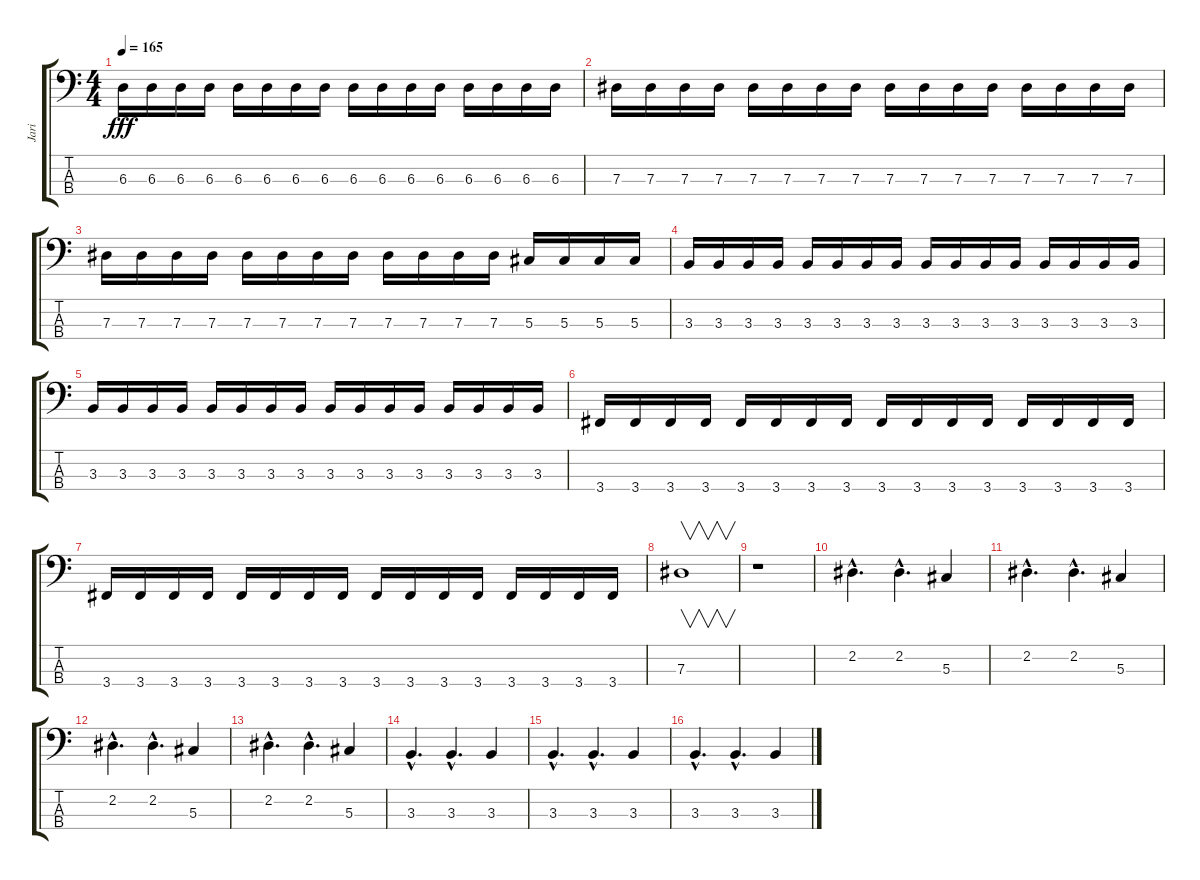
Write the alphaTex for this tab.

\track ("Jari" "Jari") {instrument electricbassfinger}
\staff {score tabs}
\tuning (Gb2 Db2 Ab1 Eb1) {hide}
\ts (4 4)
\tempo 165
\clef f4
\ks c
6.3.16{dy fff} 6.3.16 6.3.16 6.3.16 6.3.16 6.3.16 6.3.16 6.3.16 6.3.16 6.3.16 6.3.16 6.3.16 6.3.16 6.3.16 6.3.16 6.3.16 |
7.3.16 7.3.16 7.3.16 7.3.16 7.3.16 7.3.16 7.3.16 7.3.16 7.3.16 7.3.16 7.3.16 7.3.16 7.3.16 7.3.16 7.3.16 7.3.16 |
7.3.16 7.3.16 7.3.16 7.3.16 7.3.16 7.3.16 7.3.16 7.3.16 7.3.16 7.3.16 7.3.16 7.3.16 5.3.16 5.3.16 5.3.16 5.3.16 |
3.3.16 3.3.16 3.3.16 3.3.16 3.3.16 3.3.16 3.3.16 3.3.16 3.3.16 3.3.16 3.3.16 3.3.16 3.3.16 3.3.16 3.3.16 3.3.16 |
3.3.16 3.3.16 3.3.16 3.3.16 3.3.16 3.3.16 3.3.16 3.3.16 3.3.16 3.3.16 3.3.16 3.3.16 3.3.16 3.3.16 3.3.16 3.3.16 |
3.4.16 3.4.16 3.4.16 3.4.16 3.4.16 3.4.16 3.4.16 3.4.16 3.4.16 3.4.16 3.4.16 3.4.16 3.4.16 3.4.16 3.4.16 3.4.16 |
3.4.16 3.4.16 3.4.16 3.4.16 3.4.16 3.4.16 3.4.16 3.4.16 3.4.16 3.4.16 3.4.16 3.4.16 3.4.16 3.4.16 3.4.16 3.4.16 |
7.3.1{v} |
r.1 |
2.2{hac}.4{d} 2.2{hac}.4{d} 5.3.4 |
2.2{hac}.4{d} 2.2{hac}.4{d} 5.3.4 |
2.2{hac}.4{d} 2.2{hac}.4{d} 5.3.4 |
2.2{hac}.4{d} 2.2{hac}.4{d} 5.3.4 |
3.3{hac}.4{d} 3.3{hac}.4{d} 3.3.4 |
3.3{hac}.4{d} 3.3{hac}.4{d} 3.3.4 |
3.3{hac}.4{d} 3.3{hac}.4{d} 3.3.4
